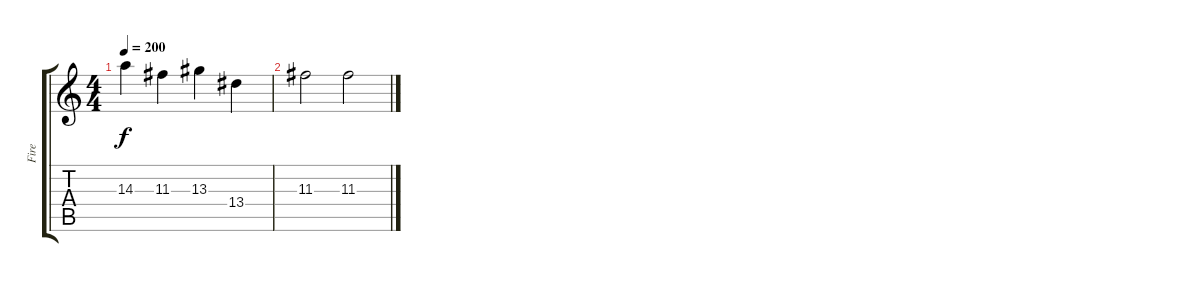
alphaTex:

\track ("Fire" "Fire") {instrument distortionguitar}
\staff {score tabs}
\tuning (E4 B3 G3 D3 A2 E2) {hide}
\ts (4 4)
\tempo 200
\clef g2
\ks c
14.3.4{dy f} 11.3.4 13.3.4 13.4.4 |
11.3.2 11.3.2
